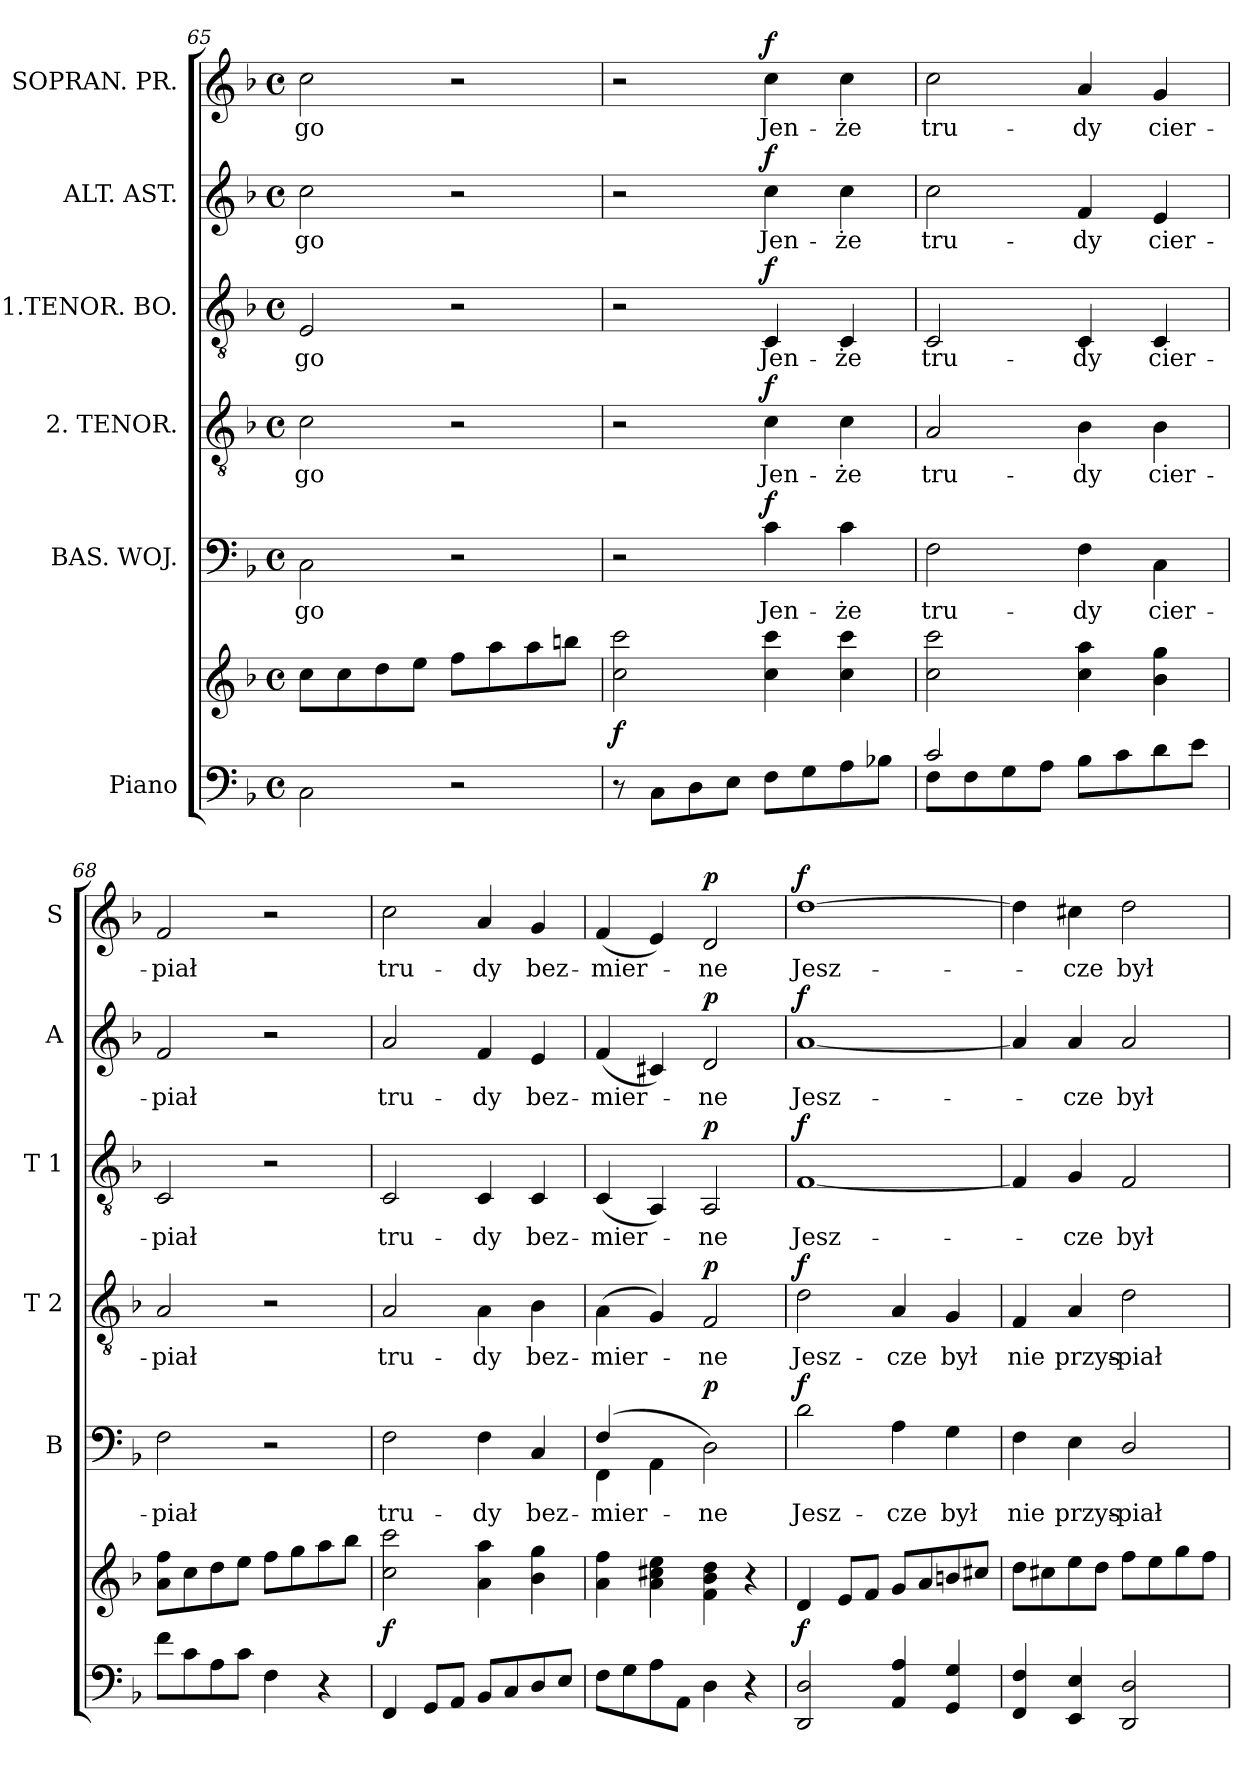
**kern	**kern	**dynam	**kern	**text	**dynam	**kern	**text	**dynam	**kern	**text	**dynam	**kern	**text	**dynam	**kern	**text	**dynam
*part6	*part6	*part6	*part5	*part5	*part5	*part4	*part4	*part4	*part3	*part3	*part3	*part2	*part2	*part2	*part1	*part1	*part1
*staff7	*staff6	*staff6/7	*staff5	*staff5	*staff5	*staff4	*staff4	*staff4	*staff3	*staff3	*staff3	*staff2	*staff2	*staff2	*staff1	*staff1	*staff1
*I"Piano	*	*	*I"BAS. WOJ.	*	*	*I"2. TENOR.	*	*	*I"1.TENOR. BO.	*	*	*I"ALT. AST.	*	*	*I"SOPRAN. PR.	*	*
*	*	*	*I'B	*	*	*I'T 2	*	*	*I'T 1	*	*	*I'A	*	*	*I'S	*	*
*clefF4	*clefG2	*	*clefF4	*	*	*clefGv2	*	*	*clefGv2	*	*	*clefG2	*	*	*clefG2	*	*
*k[b-]	*k[b-]	*	*k[b-]	*	*	*k[b-]	*	*	*k[b-]	*	*	*k[b-]	*	*	*k[b-]	*	*
*d:	*d:	*	*d:	*	*	*d:	*	*	*d:	*	*	*d:	*	*	*d:	*	*
*M4/4	*M4/4	*	*M4/4	*	*	*M4/4	*	*	*M4/4	*	*	*M4/4	*	*	*M4/4	*	*
*met(c)	*met(c)	*	*met(c)	*	*	*met(c)	*	*	*met(c)	*	*	*met(c)	*	*	*met(c)	*	*
=65	=65	=65	=65	=65	=65	=65	=65	=65	=65	=65	=65	=65	=65	=65	=65	=65	=65
2C\	8cc\L	.	2C\	-go	.	2c\	-go	.	2E/	-go	.	2cc\	-go	.	2cc\	-go	.
.	8cc\	.	.	.	.	.	.	.	.	.	.	.	.	.	.	.	.
.	8dd\	.	.	.	.	.	.	.	.	.	.	.	.	.	.	.	.
.	8ee\J	.	.	.	.	.	.	.	.	.	.	.	.	.	.	.	.
2r	8ff\L	.	2r	.	.	2r	.	.	2r	.	.	2r	.	.	2r	.	.
.	8aa\	.	.	.	.	.	.	.	.	.	.	.	.	.	.	.	.
.	8aa\	.	.	.	.	.	.	.	.	.	.	.	.	.	.	.	.
.	8bbn\J	.	.	.	.	.	.	.	.	.	.	.	.	.	.	.	.
=66	=66	=66	=66	=66	=66	=66	=66	=66	=66	=66	=66	=66	=66	=66	=66	=66	=66
8r	2cc\ 2ccc\	f	2r	.	.	2r	.	.	2r	.	.	2r	.	.	2r	.	.
8C\L	.	.	.	.	.	.	.	.	.	.	.	.	.	.	.	.	.
8D\	.	.	.	.	.	.	.	.	.	.	.	.	.	.	.	.	.
8E\J	.	.	.	.	.	.	.	.	.	.	.	.	.	.	.	.	.
!	!	!	!	!	!LO:DY:a	!	!	!LO:DY:a	!	!	!LO:DY:a	!	!	!LO:DY:a	!	!	!LO:DY:a
8F\L	4cc\ 4ccc\	.	4c\	Jen-	f	4c\	Jen-	f	4C/	Jen-	f	4cc\	Jen-	f	4cc\	Jen-	f
8G\	.	.	.	.	.	.	.	.	.	.	.	.	.	.	.	.	.
8A\	4cc\ 4ccc\	.	4c\	-że	.	4c\	-że	.	4C/	-że	.	4cc\	-że	.	4cc\	-że	.
8B-X\J	.	.	.	.	.	.	.	.	.	.	.	.	.	.	.	.	.
=67	=67	=67	=67	=67	=67	=67	=67	=67	=67	=67	=67	=67	=67	=67	=67	=67	=67
*^	*	*	*	*	*	*	*	*	*	*	*	*	*	*	*	*	*
2c/	8F\L	2cc\ 2ccc\	.	2F\	tru-	.	2A/	tru-	.	2C/	tru-	.	2cc\	tru-	.	2cc\	tru-	.
.	8F\	.	.	.	.	.	.	.	.	.	.	.	.	.	.	.	.	.
.	8G\	.	.	.	.	.	.	.	.	.	.	.	.	.	.	.	.	.
.	8A\J	.	.	.	.	.	.	.	.	.	.	.	.	.	.	.	.	.
2ryy	8B-\L	4cc\ 4aa\	.	4F\	-dy	.	4B-\	-dy	.	4C/	-dy	.	4f/	-dy	.	4a/	-dy	.
.	8c\	.	.	.	.	.	.	.	.	.	.	.	.	.	.	.	.	.
.	8d\	4b-\ 4gg\	.	4C\	cier-	.	4B-\	cier-	.	4C/	cier-	.	4e/	cier-	.	4g/	cier-	.
.	8e\J	.	.	.	.	.	.	.	.	.	.	.	.	.	.	.	.	.
*v	*v	*	*	*	*	*	*	*	*	*	*	*	*	*	*	*	*	*
=68	=68	=68	=68	=68	=68	=68	=68	=68	=68	=68	=68	=68	=68	=68	=68	=68	=68
8f\L	8a\ 8ff\L	.	2F\	-piał	.	2A/	-piał	.	2C/	-piał	.	2f/	-piał	.	2f/	-piał	.
8c\	8cc\	.	.	.	.	.	.	.	.	.	.	.	.	.	.	.	.
8A\	8dd\	.	.	.	.	.	.	.	.	.	.	.	.	.	.	.	.
8c\J	8ee\J	.	.	.	.	.	.	.	.	.	.	.	.	.	.	.	.
4F\	8ff\L	.	2r	.	.	2r	.	.	2r	.	.	2r	.	.	2r	.	.
.	8gg\	.	.	.	.	.	.	.	.	.	.	.	.	.	.	.	.
4r	8aa\	.	.	.	.	.	.	.	.	.	.	.	.	.	.	.	.
.	8bb-\J	.	.	.	.	.	.	.	.	.	.	.	.	.	.	.	.
=69	=69	=69	=69	=69	=69	=69	=69	=69	=69	=69	=69	=69	=69	=69	=69	=69	=69
4FF/	2cc\ 2ccc\	f	2F\	tru-	.	2A/	tru-	.	2C/	tru-	.	2a/	tru-	.	2cc\	tru-	.
8GG/L	.	.	.	.	.	.	.	.	.	.	.	.	.	.	.	.	.
8AA/J	.	.	.	.	.	.	.	.	.	.	.	.	.	.	.	.	.
8BB-/L	4a\ 4aa\	.	4F\	-dy	.	4A\	-dy	.	4C/	-dy	.	4f/	-dy	.	4a/	-dy	.
8C/	.	.	.	.	.	.	.	.	.	.	.	.	.	.	.	.	.
8D/	4b-\ 4gg\	.	4C/	bez-	.	4B-\	bez-	.	4C/	bez-	.	4e/	bez-	.	4g/	bez-	.
8E/J	.	.	.	.	.	.	.	.	.	.	.	.	.	.	.	.	.
=70	=70	=70	=70	=70	=70	=70	=70	=70	=70	=70	=70	=70	=70	=70	=70	=70	=70
*	*	*	*^	*	*	*	*	*	*	*	*	*	*	*	*	*	*
8F\L	4a\ 4ff\	.	(4F/	4FF\	-mier-	.	(4A\	-mier-	.	(4C/	-mier-	.	(4f/	-mier-	.	(4f/	-mier-	.
8G\	.	.	.	.	.	.	.	.	.	.	.	.	.	.	.	.	.	.
8A\	4a\ 4cc#X\ 4ee\	.	4ryy	4AA\	.	.	4G/)	.	.	4AA/)	.	.	4c#X/)	.	.	4e/)	.	.
8AA\J	.	.	.	.	.	.	.	.	.	.	.	.	.	.	.	.	.	.
!	!	!	!	!	!	!LO:DY:a	!	!	!LO:DY:a	!	!	!LO:DY:a	!	!	!LO:DY:a	!	!	!LO:DY:a
4D\	4f\ 4b-\ 4dd\	.	2D\)	2ryy	-ne	p	2F/	-ne	p	2AA/	-ne	p	2d/	-ne	p	2d/	-ne	p
4r	4r	.	.	.	.	.	.	.	.	.	.	.	.	.	.	.	.	.
*	*	*	*v	*v	*	*	*	*	*	*	*	*	*	*	*	*	*	*
=71	=71	=71	=71	=71	=71	=71	=71	=71	=71	=71	=71	=71	=71	=71	=71	=71	=71
!	!	!	!	!	!LO:DY:a	!	!	!LO:DY:a	!	!	!LO:DY:a	!	!	!LO:DY:a	!	!	!LO:DY:a
2DD/ 2D/	4d/	f	2d\	Jesz-	f	2d\	Jesz-	f	[1F	Jesz-	f	[1a	Jesz-	f	[1dd	Jesz-	f
.	8e/L	.	.	.	.	.	.	.	.	.	.	.	.	.	.	.	.
.	8f/J	.	.	.	.	.	.	.	.	.	.	.	.	.	.	.	.
4AA/ 4A/	8g/L	.	4A\	-cze	.	4A/	-cze	.	.	.	.	.	.	.	.	.	.
.	8a/	.	.	.	.	.	.	.	.	.	.	.	.	.	.	.	.
4GG/ 4G/	8bn/	.	4G\	był	.	4G/	był	.	.	.	.	.	.	.	.	.	.
.	8cc#X/J	.	.	.	.	.	.	.	.	.	.	.	.	.	.	.	.
=72	=72	=72	=72	=72	=72	=72	=72	=72	=72	=72	=72	=72	=72	=72	=72	=72	=72
4FF/ 4F/	8dd\L	.	4F\	nie	.	4F/	nie	.	4F/]	.	.	4a/]	.	.	4dd\]	.	.
.	8cc#X\	.	.	.	.	.	.	.	.	.	.	.	.	.	.	.	.
4EE/ 4E/	8ee\	.	4E\	przys-	.	4A/	przys-	.	4G/	-cze	.	4a/	-cze	.	4cc#X\	-cze	.
.	8dd\J	.	.	.	.	.	.	.	.	.	.	.	.	.	.	.	.
2DD/ 2D/	8ff\L	.	2D/	-piał	.	2d\	-piał	.	2F/	był	.	2a/	był	.	2dd\	był	.
.	8ee\	.	.	.	.	.	.	.	.	.	.	.	.	.	.	.	.
.	8gg\	.	.	.	.	.	.	.	.	.	.	.	.	.	.	.	.
.	8ff\J	.	.	.	.	.	.	.	.	.	.	.	.	.	.	.	.
=	=	=	=	=	=	=	=	=	=	=	=	=	=	=	=	=	=
*-	*-	*-	*-	*-	*-	*-	*-	*-	*-	*-	*-	*-	*-	*-	*-	*-	*-
